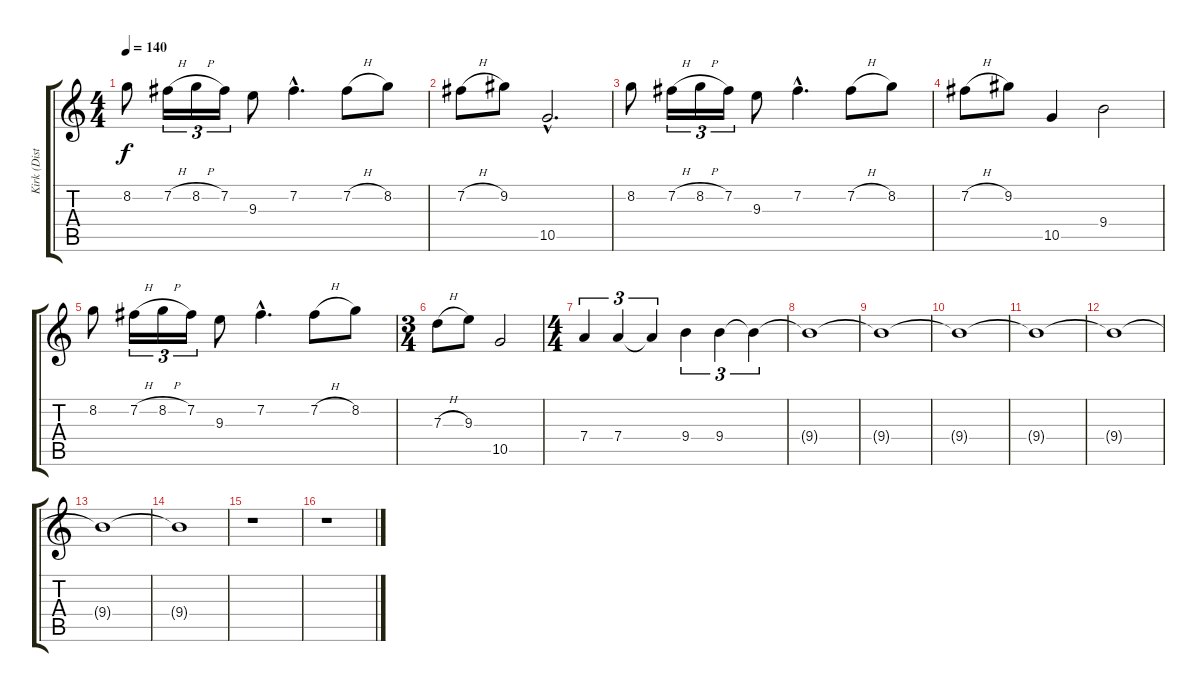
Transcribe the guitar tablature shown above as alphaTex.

\track ("Kirk (Disto Gtr)" "Kirk (Dist") {instrument distortionguitar}
\staff {score tabs}
\tuning (E4 B3 G3 D3 A2 E2) {hide}
\ts (4 4)
\tempo 140
\clef g2
\ks c
8.2.8{dy f} 7.2{h}.16{tu (3 2)} 8.2{h}.16{tu (3 2)} 7.2.16{tu (3 2)} 9.3.8 7.2{hac}.4{d} 7.2{h}.8 8.2.8 |
7.2{h}.8 9.2.8 10.5{hac}.2{d} |
8.2.8 7.2{h}.16{tu (3 2)} 8.2{h}.16{tu (3 2)} 7.2.16{tu (3 2)} 9.3.8 7.2{hac}.4{d} 7.2{h}.8 8.2.8 |
7.2{h}.8 9.2.8 10.5.4 9.4.2 |
8.2.8 7.2{h}.16{tu (3 2)} 8.2{h}.16{tu (3 2)} 7.2.16{tu (3 2)} 9.3.8 7.2{hac}.4{d} 7.2{h}.8 8.2.8 |
\ts (3 4)
7.3{h}.8 9.3.8 10.5.2 |
\ts (4 4)
7.4.4{tu (3 2)} 7.4.4{tu (3 2)} 7.4{t}.4{tu (3 2)} 9.4.4{tu (3 2)} 9.4.4{tu (3 2)} 9.4{t}.4{tu (3 2)} |
9.4{t}.1 |
9.4{t}.1 |
9.4{t}.1 |
9.4{t}.1 |
9.4{t}.1 |
9.4{t}.1 |
9.4{t}.1 |
r.1 |
r.1
